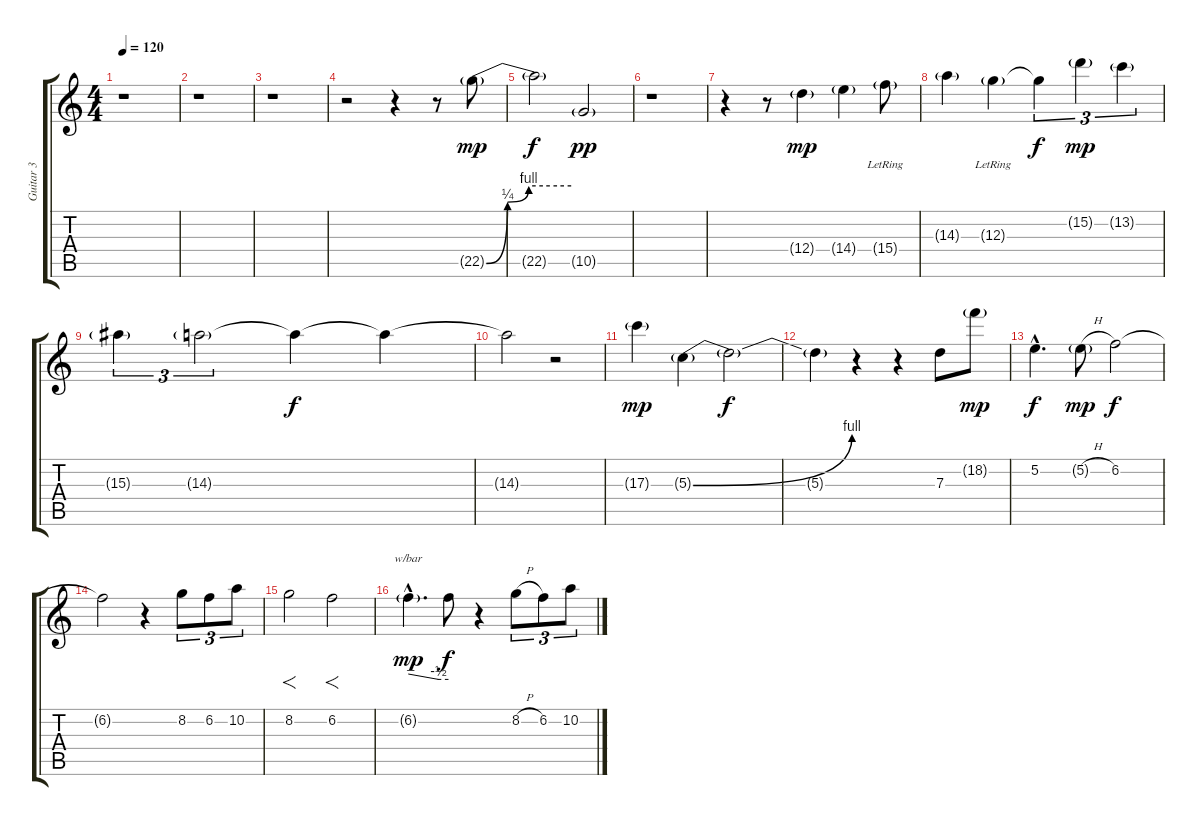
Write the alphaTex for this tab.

\track ("Guitar 3" "Guitar 3") {instrument overdrivenguitar}
\staff {score tabs}
\tuning (E4 B3 G3 D3 A2 E2) {hide}
\ts (4 4)
\tempo 120
\clef g2
\ks c
r.1{dy mp instrument overdrivenguitar} |
r.1 |
r.1 |
r.2 r.4 r.8 22.5{be (custom 0 0 15 1 30 4 40 4 50 4 60 4) g}.8 |
22.5{t}.2{dy f} 10.5{g}.2{dy pp} |
r.1 |
r.4 r.8 12.4{g}.4{dy mp} 14.4{g}.4 15.4{g lr}.8 |
14.3{g}.4 12.3{g lr}.4 12.3{t}.4{tu (3 2) dy f} 15.2{g}.4{tu (3 2) dy mp} 13.2{g}.4{tu (3 2)} |
15.3{g}.4{tu (3 2)} 14.3{g}.2{tu (3 2)} 14.3{t}.4{dy f} 14.3{t}.4 |
14.3{t}.2 r.2 |
17.3{g}.4{dy mp} 5.3{be (bend 0 0 60 4) g}.4 5.3{t}.2{dy f} |
5.3{t}.4 r.4 r.4 7.3.8 18.2{g}.8{dy mp} |
5.2{hac}.4{d dy f} 5.2{h g}.8{dy mp} 6.2.2{dy f} |
6.2{t}.2 r.4 8.2.8{tu (3 2)} 6.2.8{tu (3 2)} 10.2.8{tu (3 2)} |
8.2.2{f} 6.2.2{f} |
6.2{g hac}.4{d tbe (custom default 0 0 45 -2 60 -2) dy mp} 6.2{t}.8{dy f} r.4 8.2{h}.8{tu (3 2)} 6.2.8{tu (3 2)} 10.2.8{tu (3 2)}
